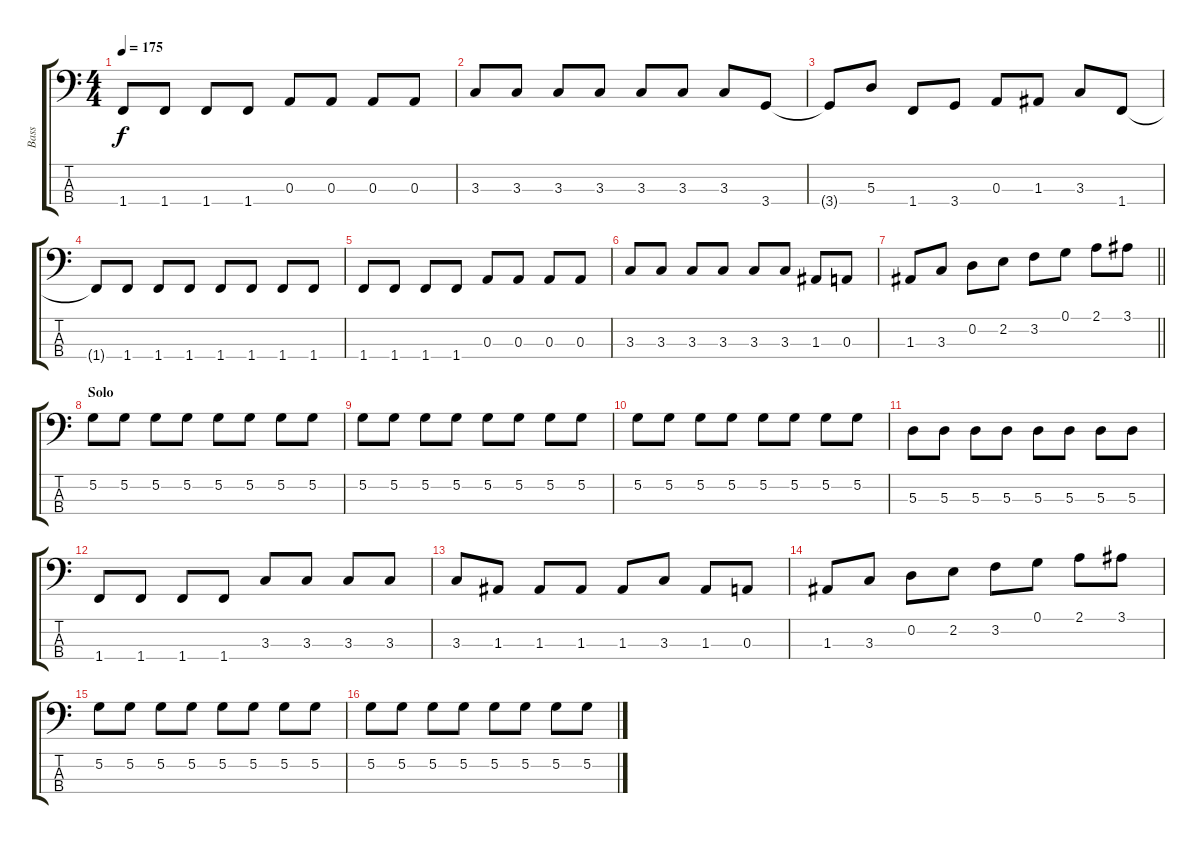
\track ("Bass" "Bass") {instrument electricbassfinger}
\staff {score tabs}
\tuning (G2 D2 A1 E1) {hide}
\ts (4 4)
\tempo 175
\clef f4
\ks c
1.4.8{dy f} 1.4.8 1.4.8 1.4.8 0.3.8 0.3.8 0.3.8 0.3.8 |
3.3.8 3.3.8 3.3.8 3.3.8 3.3.8 3.3.8 3.3.8 3.4.8 |
3.4{t}.8 5.3.8 1.4.8 3.4.8 0.3.8 1.3.8 3.3.8 1.4.8 |
1.4{t}.8 1.4.8 1.4.8 1.4.8 1.4.8 1.4.8 1.4.8 1.4.8 |
1.4.8 1.4.8 1.4.8 1.4.8 0.3.8 0.3.8 0.3.8 0.3.8 |
3.3.8 3.3.8 3.3.8 3.3.8 3.3.8 3.3.8 1.3.8 0.3.8 |
\barLineRight lightlight
1.3.8 3.3.8 0.2.8 2.2.8 3.2.8 0.1.8 2.1.8 3.1.8 |
\section ("" "Solo")
5.2.8 5.2.8 5.2.8 5.2.8 5.2.8 5.2.8 5.2.8 5.2.8 |
5.2.8 5.2.8 5.2.8 5.2.8 5.2.8 5.2.8 5.2.8 5.2.8 |
5.2.8 5.2.8 5.2.8 5.2.8 5.2.8 5.2.8 5.2.8 5.2.8 |
5.3.8 5.3.8 5.3.8 5.3.8 5.3.8 5.3.8 5.3.8 5.3.8 |
1.4.8 1.4.8 1.4.8 1.4.8 3.3.8 3.3.8 3.3.8 3.3.8 |
3.3.8 1.3.8 1.3.8 1.3.8 1.3.8 3.3.8 1.3.8 0.3.8 |
1.3.8 3.3.8 0.2.8 2.2.8 3.2.8 0.1.8 2.1.8 3.1.8 |
5.2.8 5.2.8 5.2.8 5.2.8 5.2.8 5.2.8 5.2.8 5.2.8 |
5.2.8 5.2.8 5.2.8 5.2.8 5.2.8 5.2.8 5.2.8 5.2.8
